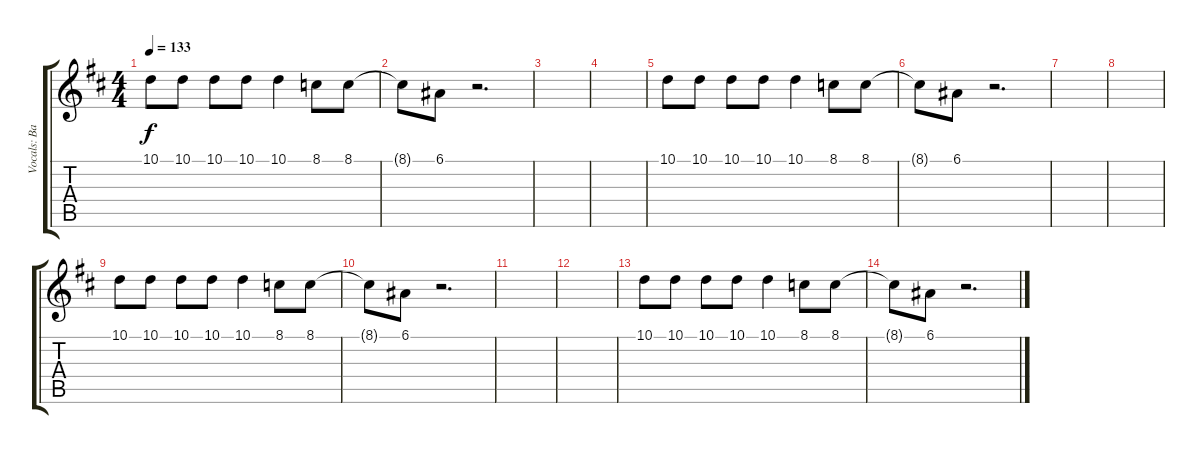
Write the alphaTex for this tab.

\track ("Vocals: Band" "Vocals: Ba") {instrument choiraahs}
\staff {score tabs}
\tuning (E4 B3 G3 D3 A2 E2) {hide}
\ts (4 4)
\tempo 133
\clef g2
\ks d
10.1.8{dy f} 10.1.8 10.1.8 10.1.8 10.1.4 8.1.8 8.1.8 |
8.1{t}.8 6.1.8 r.2{d} |
|
|
10.1.8 10.1.8 10.1.8 10.1.8 10.1.4 8.1.8 8.1.8 |
8.1{t}.8 6.1.8 r.2{d} |
|
|
10.1.8 10.1.8 10.1.8 10.1.8 10.1.4 8.1.8 8.1.8 |
8.1{t}.8 6.1.8 r.2{d} |
|
|
10.1.8 10.1.8 10.1.8 10.1.8 10.1.4 8.1.8 8.1.8 |
8.1{t}.8 6.1.8 r.2{d}
